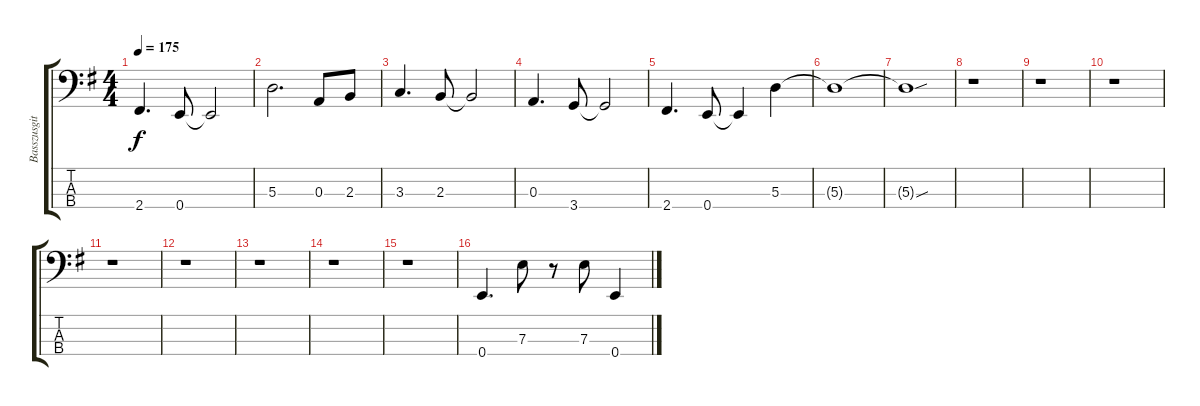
\track ("Basszusgitár (Roger Glover)" "Basszusgit") {instrument electricbassfinger}
\staff {score tabs}
\tuning (G2 D2 A1 E1) {hide}
\ts (4 4)
\tempo 175
\clef f4
\ks g
2.4.4{d dy f} 0.4.8 0.4{t}.2 |
5.3.2{d} 0.3.8 2.3.8 |
3.3.4{d} 2.3.8 2.3{t}.2 |
0.3.4{d} 3.4.8 3.4{t}.2 |
2.4.4{d} 0.4.8 0.4{t}.4 5.3.4 |
5.3{t}.1 |
5.3{sou t}.1 |
r.1 |
r.1 |
r.1 |
r.1 |
r.1 |
r.1 |
r.1 |
r.1 |
0.4.4{d} 7.3.8 r.8 7.3.8 0.4.4
